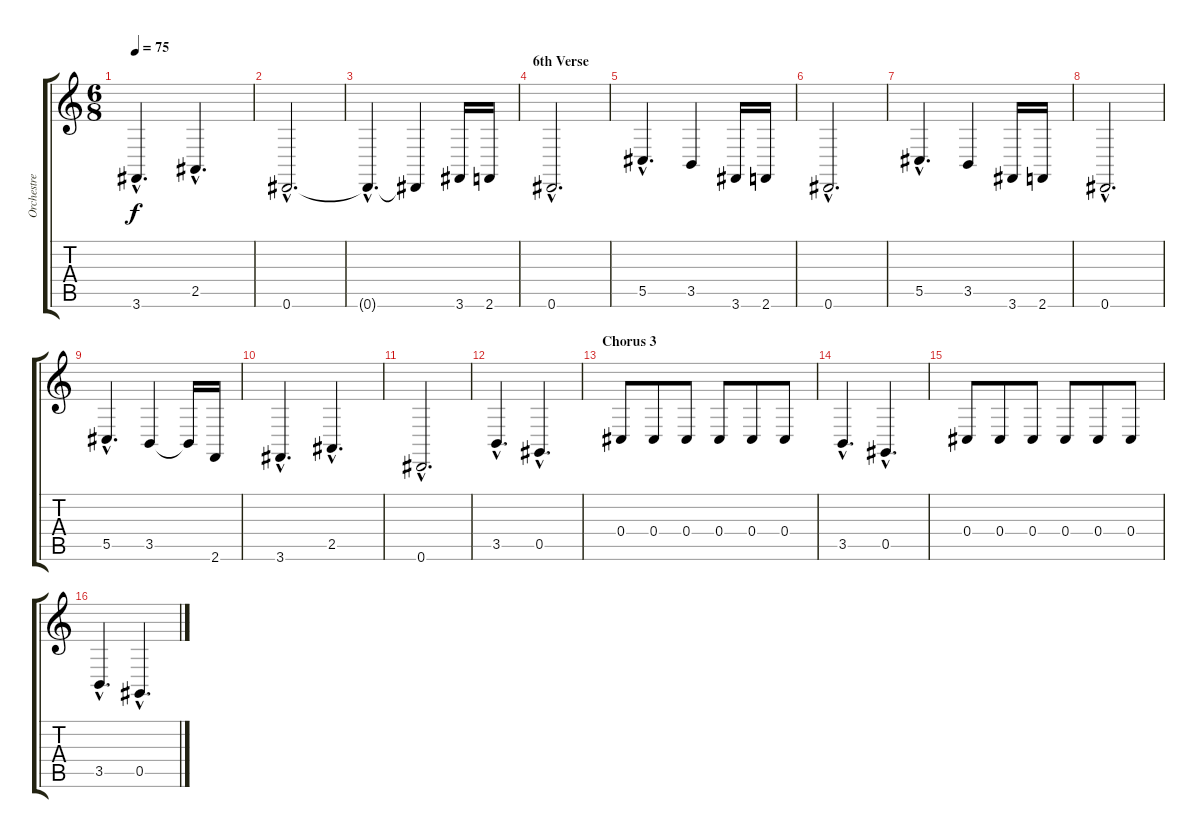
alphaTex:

\track ("Orchestre 2" "Orchestre ") {instrument stringensemble2}
\staff {score tabs}
\tuning (Eb4 Bb3 Gb3 Db3 Ab2 Eb2) {hide}
\ts (6 8)
\tempo 75
\clef g2
\ks c
3.6{hac}.4{d dy f} 2.5{hac}.4{d} |
0.6{hac}.2{d} |
0.6{hac t}.4{d} 0.6{t}.4 3.6.16 2.6.16 |
\section ("" "6th Verse")
0.6{hac}.2{d} |
5.5{hac}.4{d} 3.5.4 3.6.16 2.6.16 |
0.6{hac}.2{d} |
5.5{hac}.4{d} 3.5.4 3.6.16 2.6.16 |
0.6{hac}.2{d} |
5.5{hac}.4{d} 3.5.4 3.5{t}.16 2.6.16 |
3.6{hac}.4{d} 2.5{hac}.4{d} |
0.6{hac}.2{d} |
3.5{hac}.4{d} 0.5{hac}.4{d} |
\section ("" "Chorus 3")
0.4.8 0.4.8 0.4.8 0.4.8 0.4.8 0.4.8 |
3.5{hac}.4{d} 0.5{hac}.4{d} |
0.4.8 0.4.8 0.4.8 0.4.8 0.4.8 0.4.8 |
3.5{hac}.4{d} 0.5{hac}.4{d}
